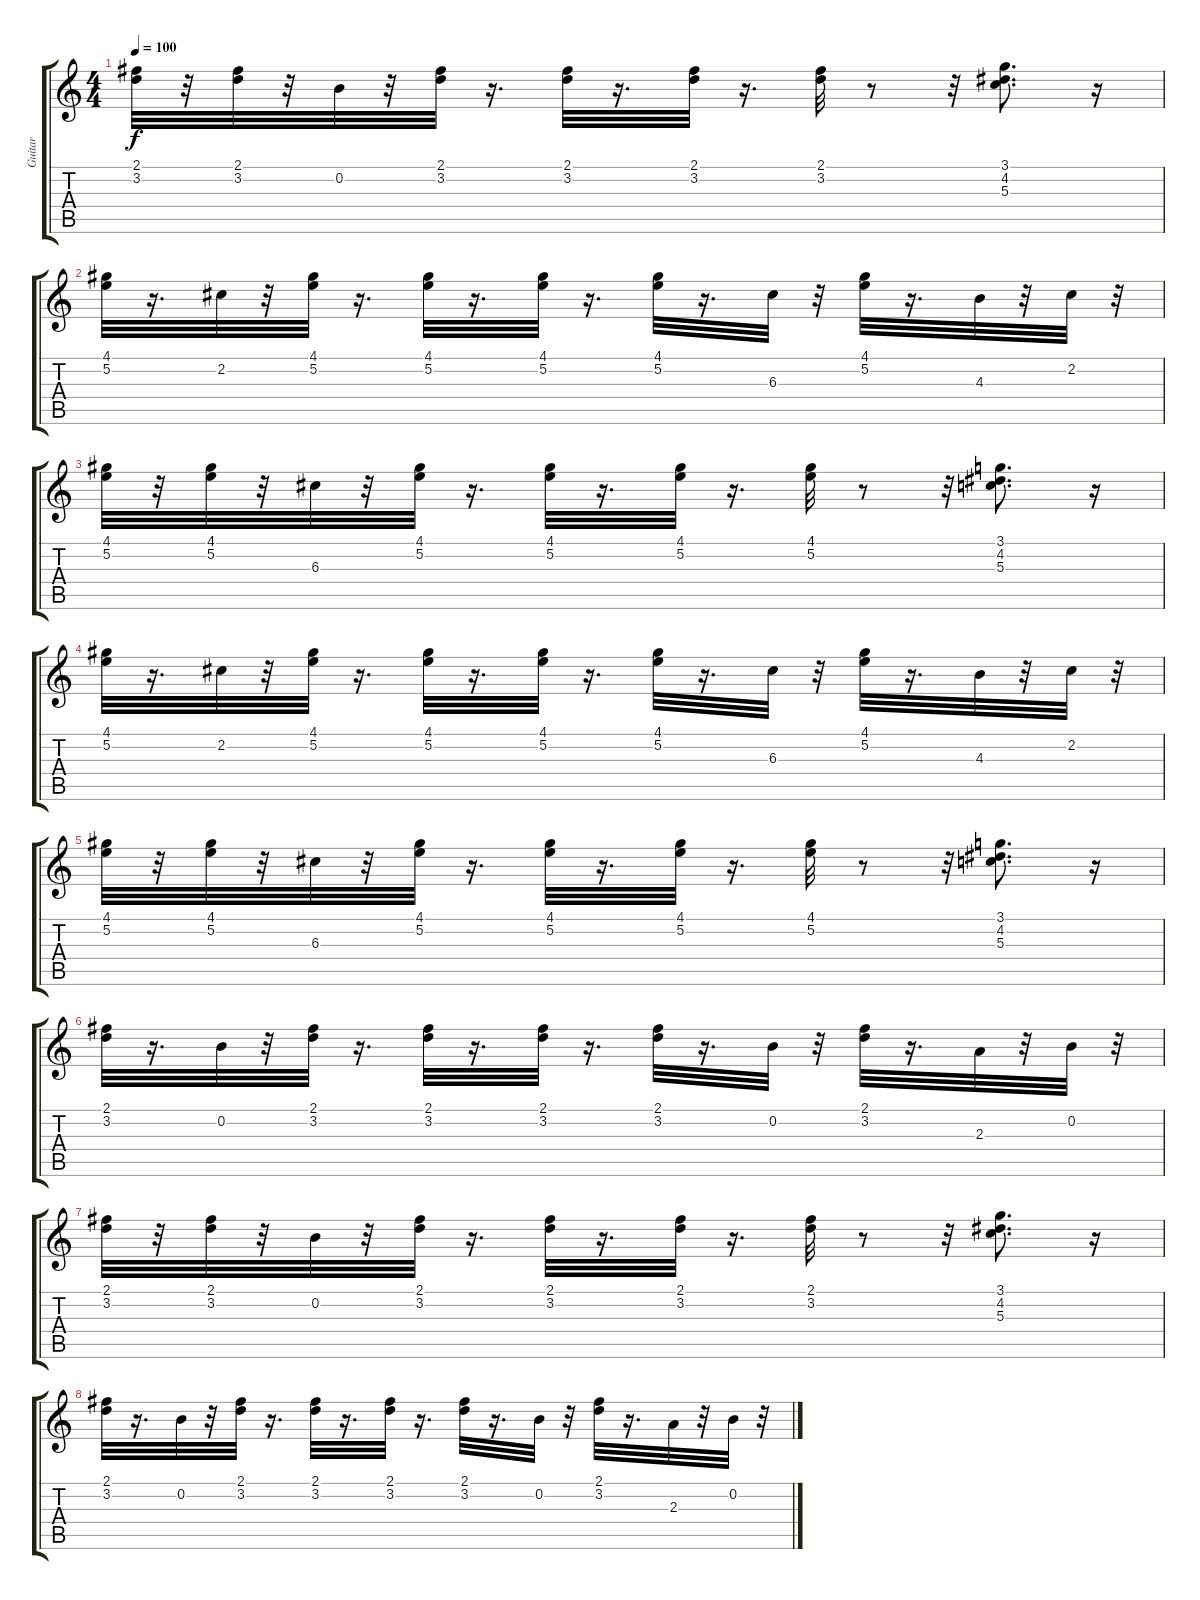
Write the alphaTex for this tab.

\track ("Guitar" "Guitar") {instrument electricguitarjazz}
\staff {score tabs}
\tuning (E4 B3 G3 D3 A2 E2) {hide}
\ts (4 4)
\tempo 100
\clef g2
\ks c
(2.1 3.2).32{dy f} r.32 (2.1 3.2).32 r.32 0.2.32 r.32 (2.1 3.2).32 r.16{d} (2.1 3.2).32 r.16{d} (2.1 3.2).32 r.16{d} (2.1 3.2).32 r.8 r.32 (3.1 4.2 5.3).8{d} r.16 |
(4.1 5.2).32 r.16{d} 2.2.32 r.32 (4.1 5.2).32 r.16{d} (4.1 5.2).32 r.16{d} (4.1 5.2).32 r.16{d} (4.1 5.2).32 r.16{d} 6.3.32 r.32 (4.1 5.2).32 r.16{d} 4.3.32 r.32 2.2.32 r.32 |
(4.1 5.2).32 r.32 (4.1 5.2).32 r.32 6.3.32 r.32 (4.1 5.2).32 r.16{d} (4.1 5.2).32 r.16{d} (4.1 5.2).32 r.16{d} (4.1 5.2).32 r.8 r.32 (3.1 4.2 5.3).8{d} r.16 |
(4.1 5.2).32 r.16{d} 2.2.32 r.32 (4.1 5.2).32 r.16{d} (4.1 5.2).32 r.16{d} (4.1 5.2).32 r.16{d} (4.1 5.2).32 r.16{d} 6.3.32 r.32 (4.1 5.2).32 r.16{d} 4.3.32 r.32 2.2.32 r.32 |
(4.1 5.2).32 r.32 (4.1 5.2).32 r.32 6.3.32 r.32 (4.1 5.2).32 r.16{d} (4.1 5.2).32 r.16{d} (4.1 5.2).32 r.16{d} (4.1 5.2).32 r.8 r.32 (3.1 4.2 5.3).8{d} r.16 |
(2.1 3.2).32 r.16{d} 0.2.32 r.32 (2.1 3.2).32 r.16{d} (2.1 3.2).32 r.16{d} (2.1 3.2).32 r.16{d} (2.1 3.2).32 r.16{d} 0.2.32 r.32 (2.1 3.2).32 r.16{d} 2.3.32 r.32 0.2.32 r.32 |
(2.1 3.2).32 r.32 (2.1 3.2).32 r.32 0.2.32 r.32 (2.1 3.2).32 r.16{d} (2.1 3.2).32 r.16{d} (2.1 3.2).32 r.16{d} (2.1 3.2).32 r.8 r.32 (3.1 4.2 5.3).8{d} r.16 |
(2.1 3.2).32 r.16{d} 0.2.32 r.32 (2.1 3.2).32 r.16{d} (2.1 3.2).32 r.16{d} (2.1 3.2).32 r.16{d} (2.1 3.2).32 r.16{d} 0.2.32 r.32 (2.1 3.2).32 r.16{d} 2.3.32 r.32 0.2.32 r.32
